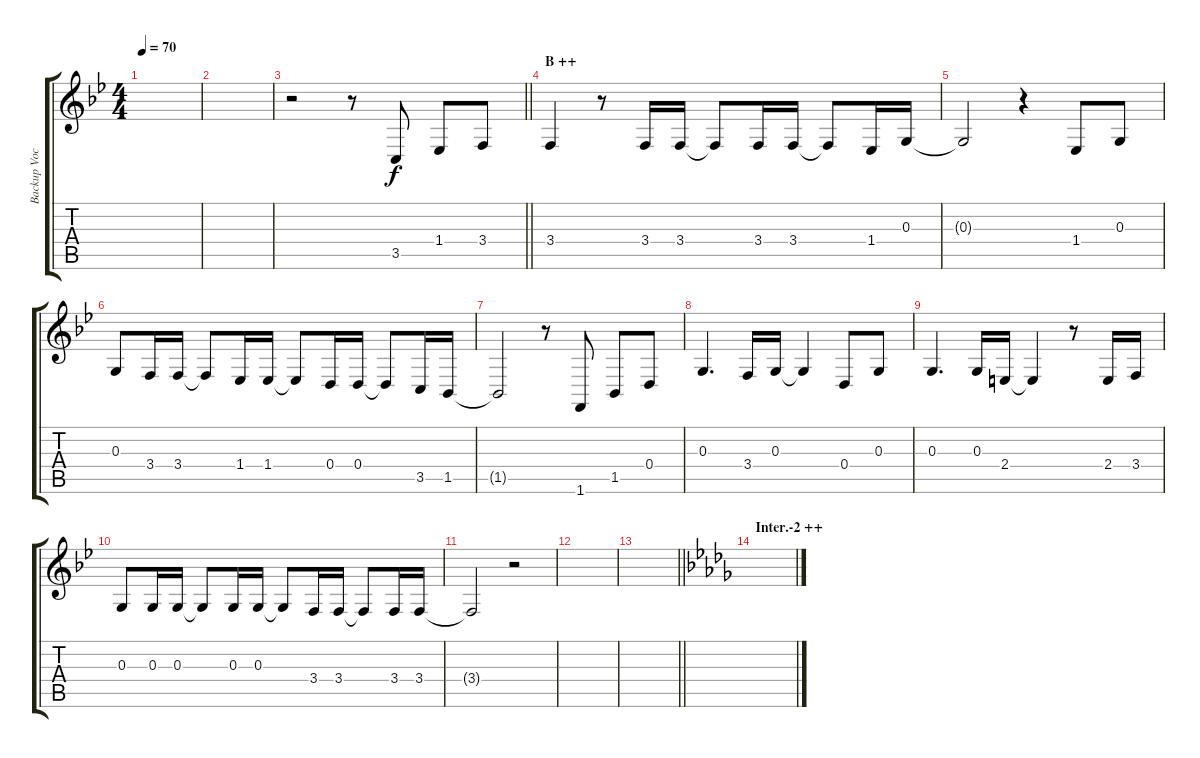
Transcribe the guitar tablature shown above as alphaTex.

\track ("Backup Vocals" "Backup Voc") {instrument altosax}
\staff {score tabs}
\tuning (E4 B3 G3 D3 A2 E2) {hide}
\ts (4 4)
\tempo 70
\clef g2
\ks bb
|
|
\barLineRight lightlight
r.2 r.8 3.5.8 1.4.8 3.4.8 |
\section ("" "B ++")
3.4.4 r.8 3.4.16 3.4.16 3.4{t}.8 3.4.16 3.4.16 3.4{t}.8 1.4.16 0.3.16 |
0.3{t}.2 r.4 1.4.8 0.3.8 |
0.3.8 3.4.16 3.4.16 3.4{t}.8 1.4.16 1.4.16 1.4{t}.8 0.4.16 0.4.16 0.4{t}.8 3.5.16 1.5.16 |
1.5{t}.2 r.8 1.6.8 1.5.8 0.4.8 |
0.3.4{d} 3.4.16 0.3.16 0.3{t}.4 0.4.8 0.3.8 |
0.3.4{d} 0.3.16 2.4.16 2.4{t}.4 r.8 2.4.16 3.4.16 |
0.3.8 0.3.16 0.3.16 0.3{t}.8 0.3.16 0.3.16 0.3{t}.8 3.4.16 3.4.16 3.4{t}.8 3.4.16 3.4.16 |
3.4{t}.2 r.2 |
|
\barLineRight lightlight
|
\section ("" "Inter.-2 ++")
\ks db
